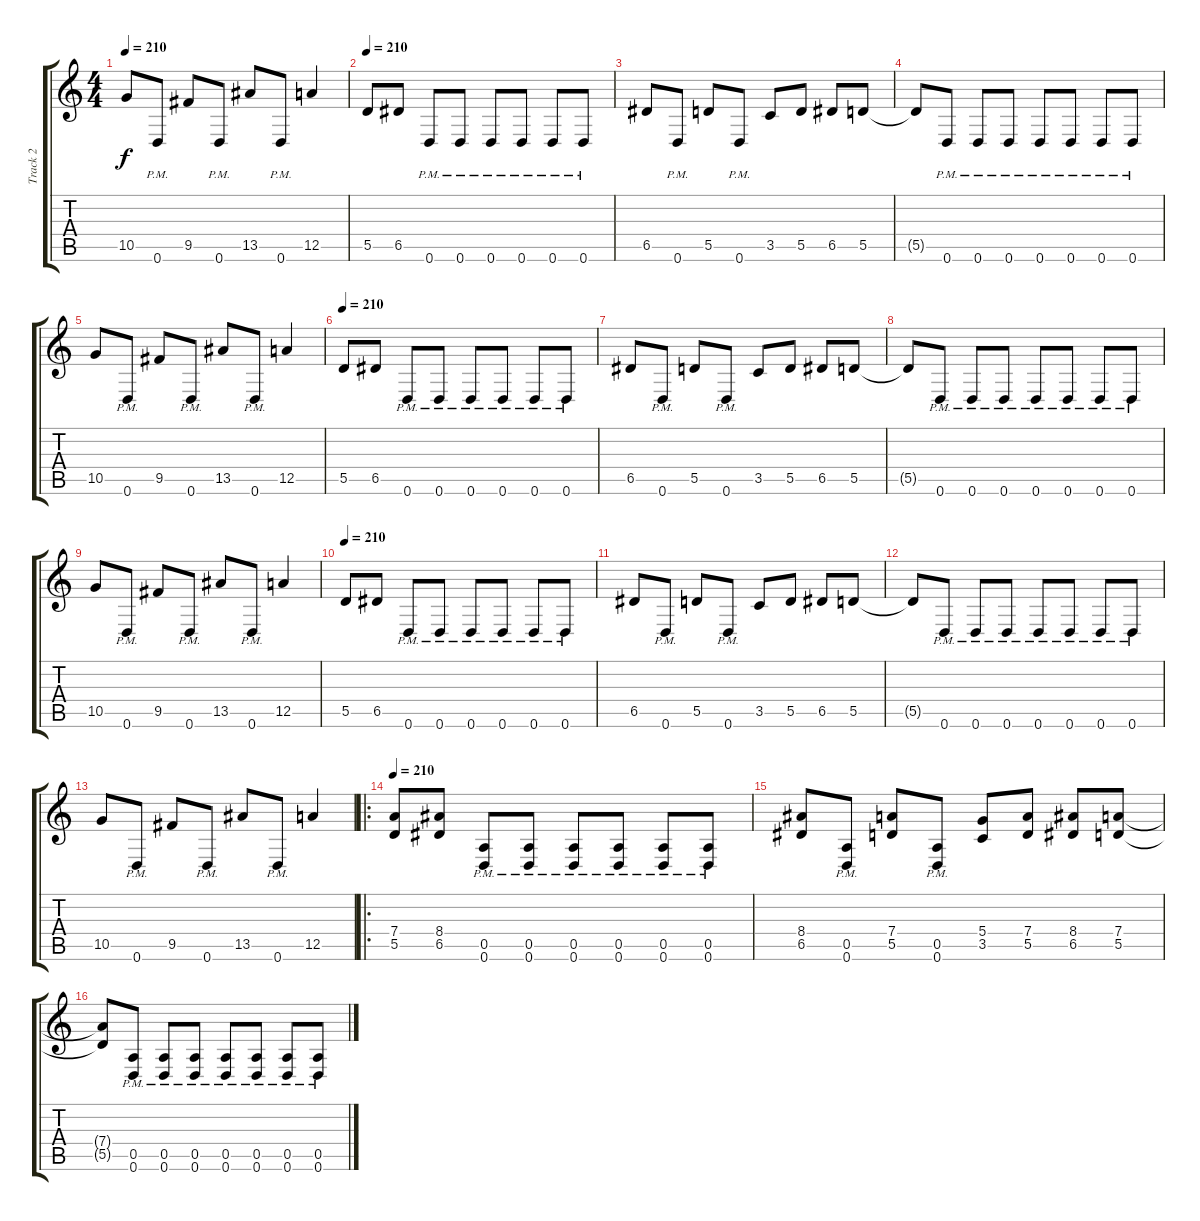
\track ("Track 2" "Track 2") {instrument distortionguitar}
\staff {score tabs}
\tuning (E4 B3 G3 D3 A2 D2) {hide}
\ts (4 4)
\tempo 210
\clef g2
\ks c
10.5.8{dy f} 0.6{pm}.8 9.5.8 0.6{pm}.8 13.5.8 0.6{pm}.8 12.5.4 |
\tempo 210
5.5.8 6.5.8 0.6{pm}.8 0.6{pm}.8 0.6{pm}.8 0.6{pm}.8 0.6{pm}.8 0.6{pm}.8 |
6.5.8 0.6{pm}.8 5.5.8 0.6{pm}.8 3.5.8 5.5.8 6.5.8 5.5.8 |
5.5{t}.8 0.6{pm}.8 0.6{pm}.8 0.6{pm}.8 0.6{pm}.8 0.6{pm}.8 0.6{pm}.8 0.6{pm}.8 |
10.5.8 0.6{pm}.8 9.5.8 0.6{pm}.8 13.5.8 0.6{pm}.8 12.5.4 |
\tempo 210
5.5.8 6.5.8 0.6{pm}.8 0.6{pm}.8 0.6{pm}.8 0.6{pm}.8 0.6{pm}.8 0.6{pm}.8 |
6.5.8 0.6{pm}.8 5.5.8 0.6{pm}.8 3.5.8 5.5.8 6.5.8 5.5.8 |
5.5{t}.8 0.6{pm}.8 0.6{pm}.8 0.6{pm}.8 0.6{pm}.8 0.6{pm}.8 0.6{pm}.8 0.6{pm}.8 |
10.5.8 0.6{pm}.8 9.5.8 0.6{pm}.8 13.5.8 0.6{pm}.8 12.5.4 |
\tempo 210
5.5.8 6.5.8 0.6{pm}.8 0.6{pm}.8 0.6{pm}.8 0.6{pm}.8 0.6{pm}.8 0.6{pm}.8 |
6.5.8 0.6{pm}.8 5.5.8 0.6{pm}.8 3.5.8 5.5.8 6.5.8 5.5.8 |
5.5{t}.8 0.6{pm}.8 0.6{pm}.8 0.6{pm}.8 0.6{pm}.8 0.6{pm}.8 0.6{pm}.8 0.6{pm}.8 |
10.5.8 0.6{pm}.8 9.5.8 0.6{pm}.8 13.5.8 0.6{pm}.8 12.5.4 |
\ro
\tempo 210
(7.4 5.5).8 (8.4 6.5).8 (0.5{pm} 0.6{pm}).8 (0.5{pm} 0.6{pm}).8 (0.5{pm} 0.6{pm}).8 (0.5{pm} 0.6{pm}).8 (0.5{pm} 0.6{pm}).8 (0.5{pm} 0.6{pm}).8 |
(8.4 6.5).8 (0.5{pm} 0.6{pm}).8 (7.4 5.5).8 (0.5{pm} 0.6{pm}).8 (5.4 3.5).8 (7.4 5.5).8 (8.4 6.5).8 (7.4 5.5).8 |
(7.4{t} 5.5{t}).8 (0.5{pm} 0.6{pm}).8 (0.5{pm} 0.6{pm}).8 (0.5{pm} 0.6{pm}).8 (0.5{pm} 0.6{pm}).8 (0.5{pm} 0.6{pm}).8 (0.5{pm} 0.6{pm}).8 (0.5{pm} 0.6{pm}).8
